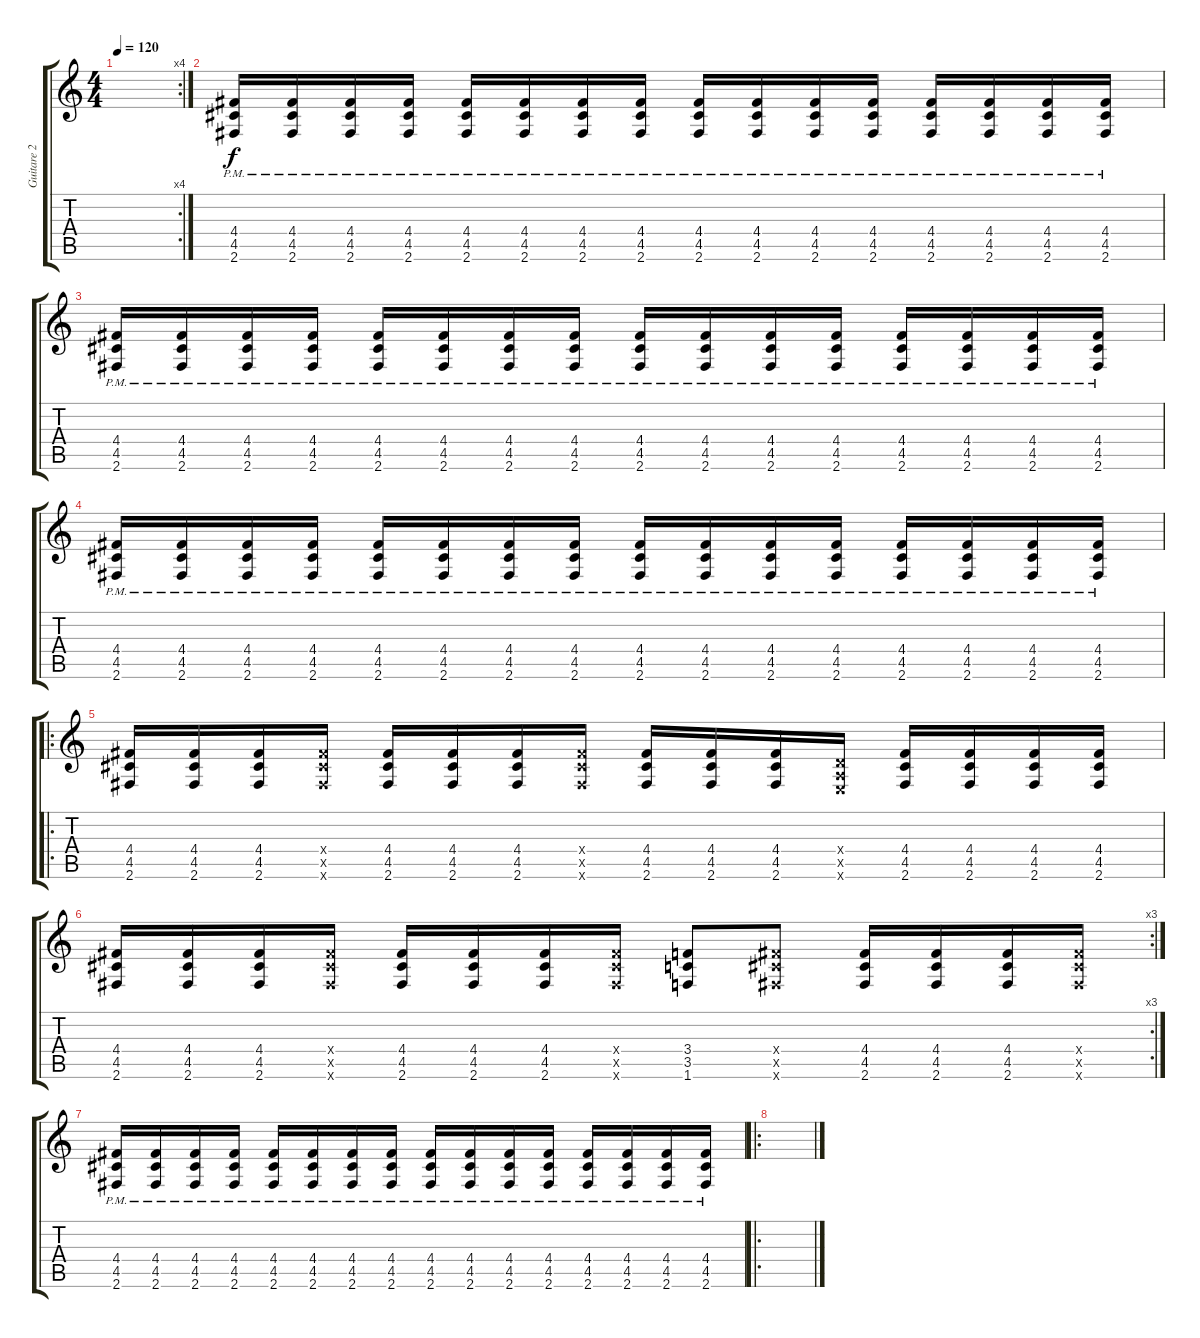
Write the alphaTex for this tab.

\track ("Guitare 2" "Guitare 2") {instrument distortionguitar}
\staff {score tabs}
\tuning (E4 B3 G3 D3 A2 E2) {hide}
\rc 4
\ts (4 4)
\tempo 120
\clef g2
\ks c
|
(4.4{pm} 4.5{pm} 2.6{pm}).16 (4.4{pm} 4.5{pm} 2.6{pm}).16 (4.4{pm} 4.5{pm} 2.6{pm}).16 (4.4{pm} 4.5{pm} 2.6{pm}).16 (4.4{pm} 4.5{pm} 2.6{pm}).16 (4.4{pm} 4.5{pm} 2.6{pm}).16 (4.4{pm} 4.5{pm} 2.6{pm}).16 (4.4{pm} 4.5{pm} 2.6{pm}).16 (4.4{pm} 4.5{pm} 2.6{pm}).16 (4.4{pm} 4.5{pm} 2.6{pm}).16 (4.4{pm} 4.5{pm} 2.6{pm}).16 (4.4{pm} 4.5{pm} 2.6{pm}).16 (4.4{pm} 4.5{pm} 2.6{pm}).16 (4.4{pm} 4.5{pm} 2.6{pm}).16 (4.4{pm} 4.5{pm} 2.6{pm}).16 (4.4{pm} 4.5{pm} 2.6{pm}).16 |
(4.4{pm} 4.5{pm} 2.6{pm}).16 (4.4{pm} 4.5{pm} 2.6{pm}).16 (4.4{pm} 4.5{pm} 2.6{pm}).16 (4.4{pm} 4.5{pm} 2.6{pm}).16 (4.4{pm} 4.5{pm} 2.6{pm}).16 (4.4{pm} 4.5{pm} 2.6{pm}).16 (4.4{pm} 4.5{pm} 2.6{pm}).16 (4.4{pm} 4.5{pm} 2.6{pm}).16 (4.4{pm} 4.5{pm} 2.6{pm}).16 (4.4{pm} 4.5{pm} 2.6{pm}).16 (4.4{pm} 4.5{pm} 2.6{pm}).16 (4.4{pm} 4.5{pm} 2.6{pm}).16 (4.4{pm} 4.5{pm} 2.6{pm}).16 (4.4{pm} 4.5{pm} 2.6{pm}).16 (4.4{pm} 4.5{pm} 2.6{pm}).16 (4.4{pm} 4.5{pm} 2.6{pm}).16 |
(4.4{pm} 4.5{pm} 2.6{pm}).16 (4.4{pm} 4.5{pm} 2.6{pm}).16 (4.4{pm} 4.5{pm} 2.6{pm}).16 (4.4{pm} 4.5{pm} 2.6{pm}).16 (4.4{pm} 4.5{pm} 2.6{pm}).16 (4.4{pm} 4.5{pm} 2.6{pm}).16 (4.4{pm} 4.5{pm} 2.6{pm}).16 (4.4{pm} 4.5{pm} 2.6{pm}).16 (4.4{pm} 4.5{pm} 2.6{pm}).16 (4.4{pm} 4.5{pm} 2.6{pm}).16 (4.4{pm} 4.5{pm} 2.6{pm}).16 (4.4{pm} 4.5{pm} 2.6{pm}).16 (4.4{pm} 4.5{pm} 2.6{pm}).16 (4.4{pm} 4.5{pm} 2.6{pm}).16 (4.4{pm} 4.5{pm} 2.6{pm}).16 (4.4{pm} 4.5{pm} 2.6{pm}).16 |
\ro
(4.4 4.5 2.6).16 (4.4 4.5 2.6).16 (4.4 4.5 2.6).16 (4.4{x} 4.5{x} 2.6{x}).16 (4.4 4.5 2.6).16 (4.4 4.5 2.6).16 (4.4 4.5 2.6).16 (4.4{x} 4.5{x} 2.6{x}).16 (4.4 4.5 2.6).16 (4.4 4.5 2.6).16 (4.4 4.5 2.6).16 (0.4{x} 0.5{x} 0.6{x}).16 (4.4 4.5 2.6).16 (4.4 4.5 2.6).16 (4.4 4.5 2.6).16 (4.4 4.5 2.6).16 |
\rc 3
(4.4 4.5 2.6).16 (4.4 4.5 2.6).16 (4.4 4.5 2.6).16 (4.4{x} 4.5{x} 2.6{x}).16 (4.4 4.5 2.6).16 (4.4 4.5 2.6).16 (4.4 4.5 2.6).16 (4.4{x} 4.5{x} 2.6{x}).16 (3.4 3.5 1.6).8 (4.4{x} 4.5{x} 2.6{x}).8 (4.4 4.5 2.6).16 (4.4 4.5 2.6).16 (4.4 4.5 2.6).16 (4.4{x} 4.5{x} 2.6{x}).16 |
(4.4{pm} 4.5{pm} 2.6{pm}).16 (4.4{pm} 4.5{pm} 2.6{pm}).16 (4.4{pm} 4.5{pm} 2.6{pm}).16 (4.4{pm} 4.5{pm} 2.6{pm}).16 (4.4{pm} 4.5{pm} 2.6{pm}).16 (4.4{pm} 4.5{pm} 2.6{pm}).16 (4.4{pm} 4.5{pm} 2.6{pm}).16 (4.4{pm} 4.5{pm} 2.6{pm}).16 (4.4{pm} 4.5{pm} 2.6{pm}).16 (4.4{pm} 4.5{pm} 2.6{pm}).16 (4.4{pm} 4.5{pm} 2.6{pm}).16 (4.4{pm} 4.5{pm} 2.6{pm}).16 (4.4{pm} 4.5{pm} 2.6{pm}).16 (4.4{pm} 4.5{pm} 2.6{pm}).16 (4.4{pm} 4.5{pm} 2.6{pm}).16 (4.4{pm} 4.5{pm} 2.6{pm}).16 |
\ro
